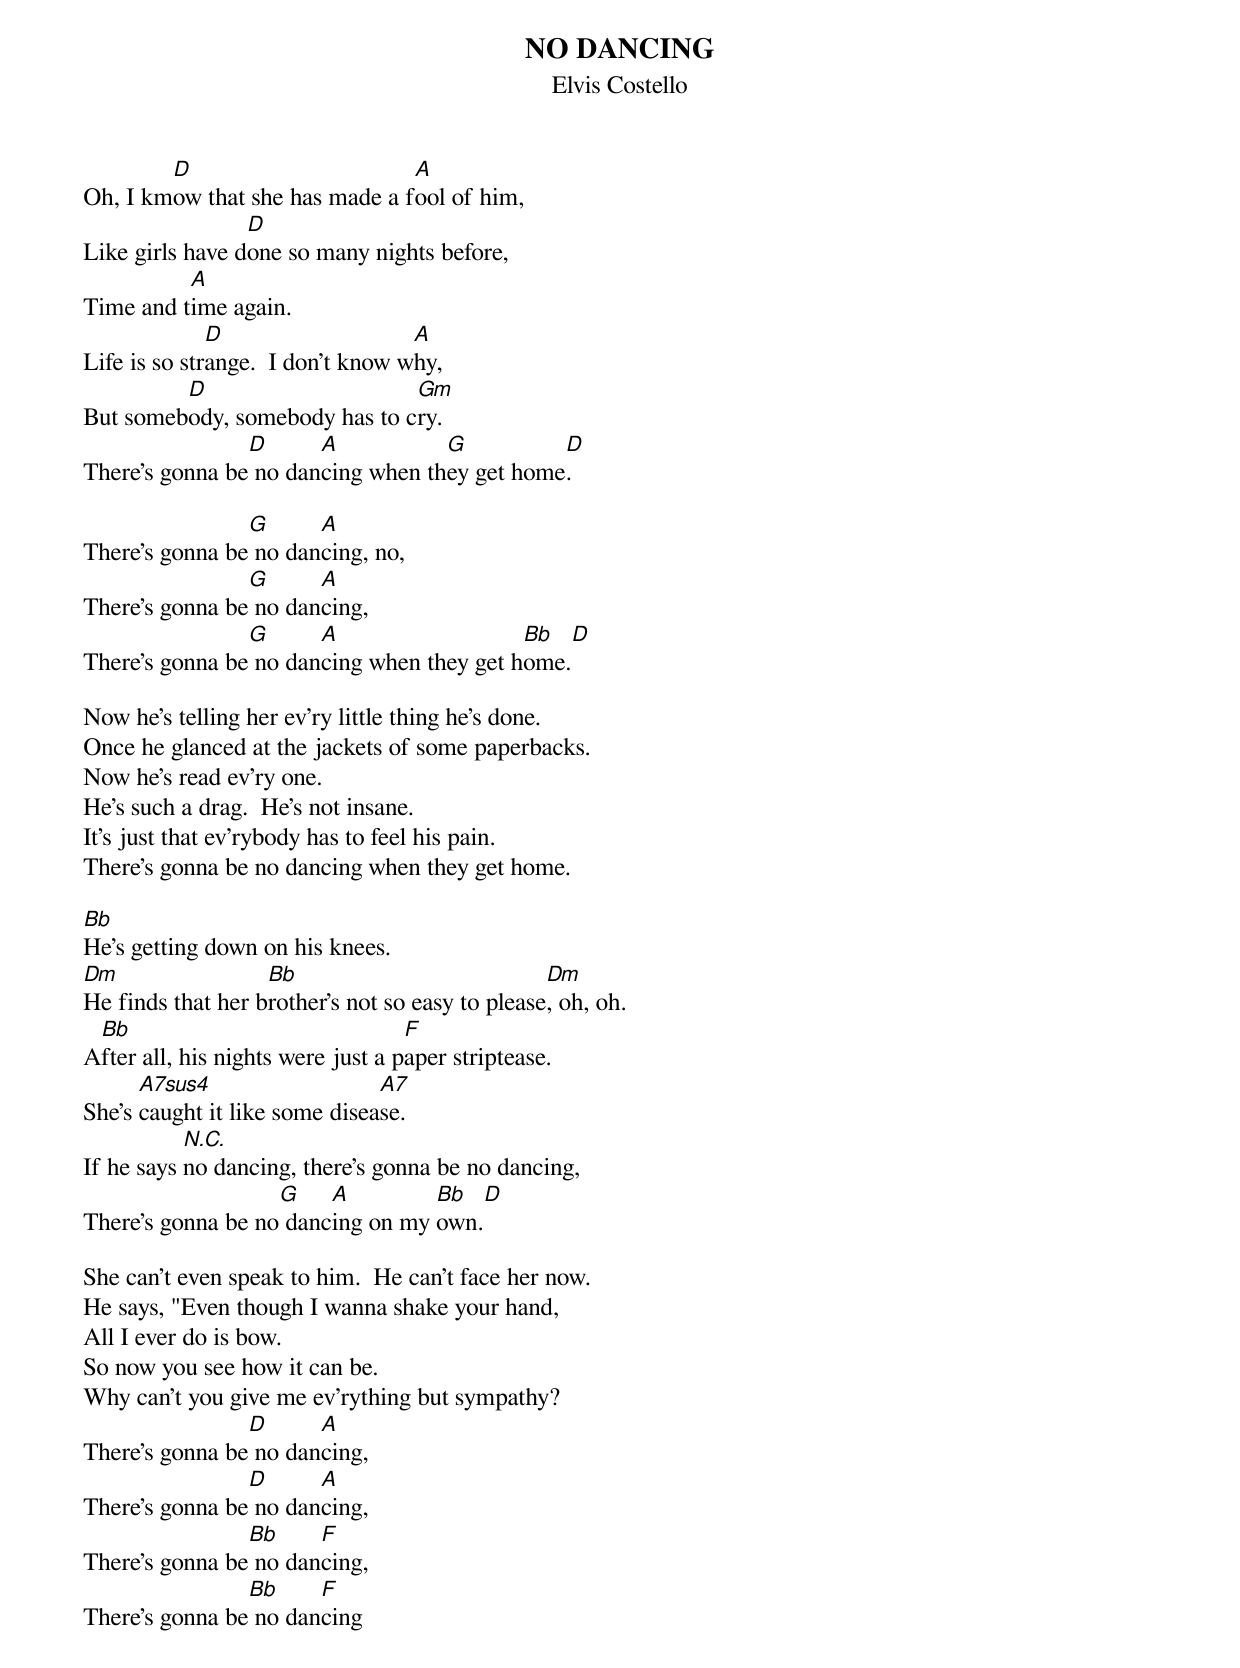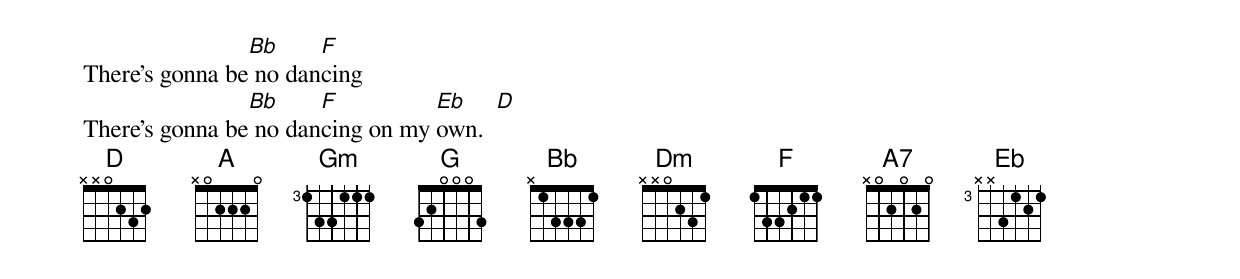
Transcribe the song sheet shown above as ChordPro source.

{t:NO DANCING}
{st:Elvis Costello}

Oh, I km[D]ow that she has made a f[A]ool of him,
Like girls have d[D]one so many nights before,
Time and t[A]ime again.
Life is so str[D]ange.  I don't know w[A]hy,
But someb[D]ody, somebody has to c[Gm]ry.
There's gonna be[D] no dan[A]cing when th[G]ey get home[D].

There's gonna be[G] no dan[A]cing, no,
There's gonna be[G] no dan[A]cing,
There's gonna be[G] no dan[A]cing when they get h[Bb]ome.[D]

Now he's telling her ev'ry little thing he's done.
Once he glanced at the jackets of some paperbacks.
Now he's read ev'ry one.
He's such a drag.  He's not insane.
It's just that ev'rybody has to feel his pain.
There's gonna be no dancing when they get home.

[Bb]He's getting down on his knees.
[Dm]He finds that her b[Bb]rother's not so easy to please[Dm], oh, oh.
A[Bb]fter all, his nights were just a p[F]aper striptease.
She's [A7sus4]caught it like some disea[A7]se.
If he says [N.C.]no dancing, there's gonna be no dancing,
There's gonna be no[G] danc[A]ing on my [Bb]own.[D]

She can't even speak to him.  He can't face her now.
He says, "Even though I wanna shake your hand,
All I ever do is bow.
So now you see how it can be.
Why can't you give me ev'rything but sympathy?
There's gonna be[D] no dan[A]cing,
There's gonna be[D] no dan[A]cing,
There's gonna be[Bb] no dan[F]cing,
There's gonna be[Bb] no dan[F]cing
There's gonna be[Bb] no dan[F]cing
There's gonna be[Bb] no dan[F]cing on my [Eb]own.  [D]
